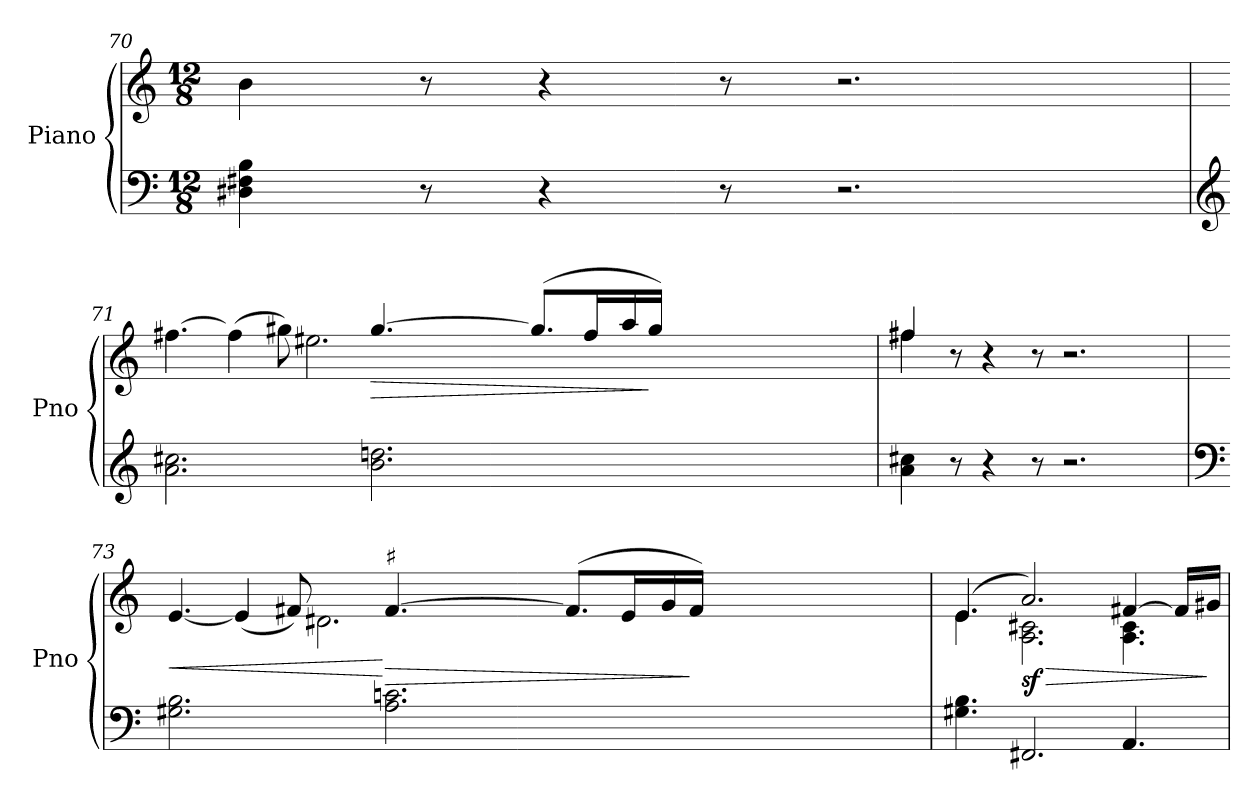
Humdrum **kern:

**kern	**kern	**dynam
*part1	*part1	*part1
*staff2	*staff1	*staff1/2
*I"Piano	*	*
*I'Pno	*	*
*clefF4	*clefG2	*
*k[]	*k[]	*
*M12/8	*M12/8	*
=70	=70	=70
4D#X\ 4F#X\ 4B\	4b\	.
8r	8r	.
4r	4r	.
8r	8r	.
2.r	2.r	.
!!LO:LB:g=z
=71	=71	=71
*clefG2	*	*
*	*^	*
*	*	*^	*
2.a\ 2.cc#X\	[4.ff#X\	320%217ryy	40%27ryy	.
.	(>4ff#\]	.	.	.
.	8gg#\)	.	.	.
.	.	.	2.ee#X\	.
*	*	*Xtuplet	*	*
.	.	24ff#LLyy	.	.
.	.	24gg#yy	.	.
!	!	!	!	!LO:HP:b
2.b\ 2.ddn\	[4.gg#/	.	.	>
.	.	24aayy	.	.
.	.	24gg#yy	.	.
.	.	24aayy	.	.
.	.	24gg#yy	.	.
!	!	!LO:N:vis=16	!	!
.	.	640%23aayy	.	.
!	!	!LO:N:vis=16	!	!
.	.	640%23gg#yy	.	.
.	.	960%67ryy	.	.
!	!	!LO:N:vis=16	!	!
.	.	640%23aayy	.	.
!	!	!LO:N:vis=16	!	!
.	.	640%23gg#yy	.	.
.	(>8.gg#/L]	.	.	.
!	!	!LO:N:vis=16	!	!
.	.	640%23aayy	.	.
.	.	48gg#Lyy	.	.
.	.	48aayy	.	.
.	.	48gg#JJJyy	.	.
.	.	1920%499ryy	.	.
.	16ff#/L	.	.	.
.	16aa/	.	.	.
.	.	.	20.ryy	.
.	16gg#/JJ)	.	.	]
*	*	*v	*v	*
=72	=72	=72	=72
4a\ 4cc#X\	4ff#X/	4ff#\	.
8r	8r	1ryy	.
4r	4r	.	.
8r	8r	.	.
2.r	2.r	.	.
.	.	4ryy	.
*	*v	*v	*
!!LO:LB:g=z
=73	=73	=73
*clefF4	*	*
*	*^	*
!	!	!	!LO:HP:b
*	*	*^	*
2.G#X\ 2.B\	[4.e/	320%217ryy	40%27ryy	<
.	(4e/]	.	.	.
.	8f#/)	.	.	.
.	.	.	2.d#X\	.
.	.	24eLLyy	.	.
.	.	24f#yy	.	.
!	!LO:TX:a:t=♯	!	!	!
!	!	!	!	!LO:HP:n=1:b
2.A\ 2.cn\	[4.f#/	.	.	[ >
.	.	24g#yy	.	.
.	.	24f#yy	.	.
.	.	24g#yy	.	.
.	.	24f#yy	.	.
!	!	!LO:N:vis=16	!	!
.	.	640%23g#yy	.	.
!	!	!LO:N:vis=16	!	!
.	.	640%23f#yy	.	.
.	.	960%67ryy	.	.
!	!	!LO:N:vis=16	!	!
.	.	640%23g#yy	.	.
!	!	!LO:N:vis=16	!	!
.	.	640%23f#yy	.	.
.	(>8.f#/L]	.	.	.
!	!	!LO:N:vis=16	!	!
.	.	640%23g#yy	.	.
.	.	48f#Lyy	.	.
.	.	48g#yy	.	.
.	.	48f#JJJyy	.	.
.	.	1920%499ryy	.	.
.	16e/L	.	.	.
.	16g#/	.	.	.
.	.	.	20.ryy	.
.	16f#/JJ)	.	.	]
*	*	*v	*v	*
=74	=74	=74	=74
4.G#X\ 4.B\	(>4.e/	4.e\	.
!	!	!	!LO:HP:b
!	!	!	!LO:DY:n=1:b
2.FF#X/	2.a/)	2.A\ 2.c#X\	> sf
4.AA/	[4f#X/	4.A\ 4.c#\	.
.	16f#/LL]	.	.
.	16g#X/JJ	.	]
*	*v	*v	*
=	=	=
*-	*-	*-
